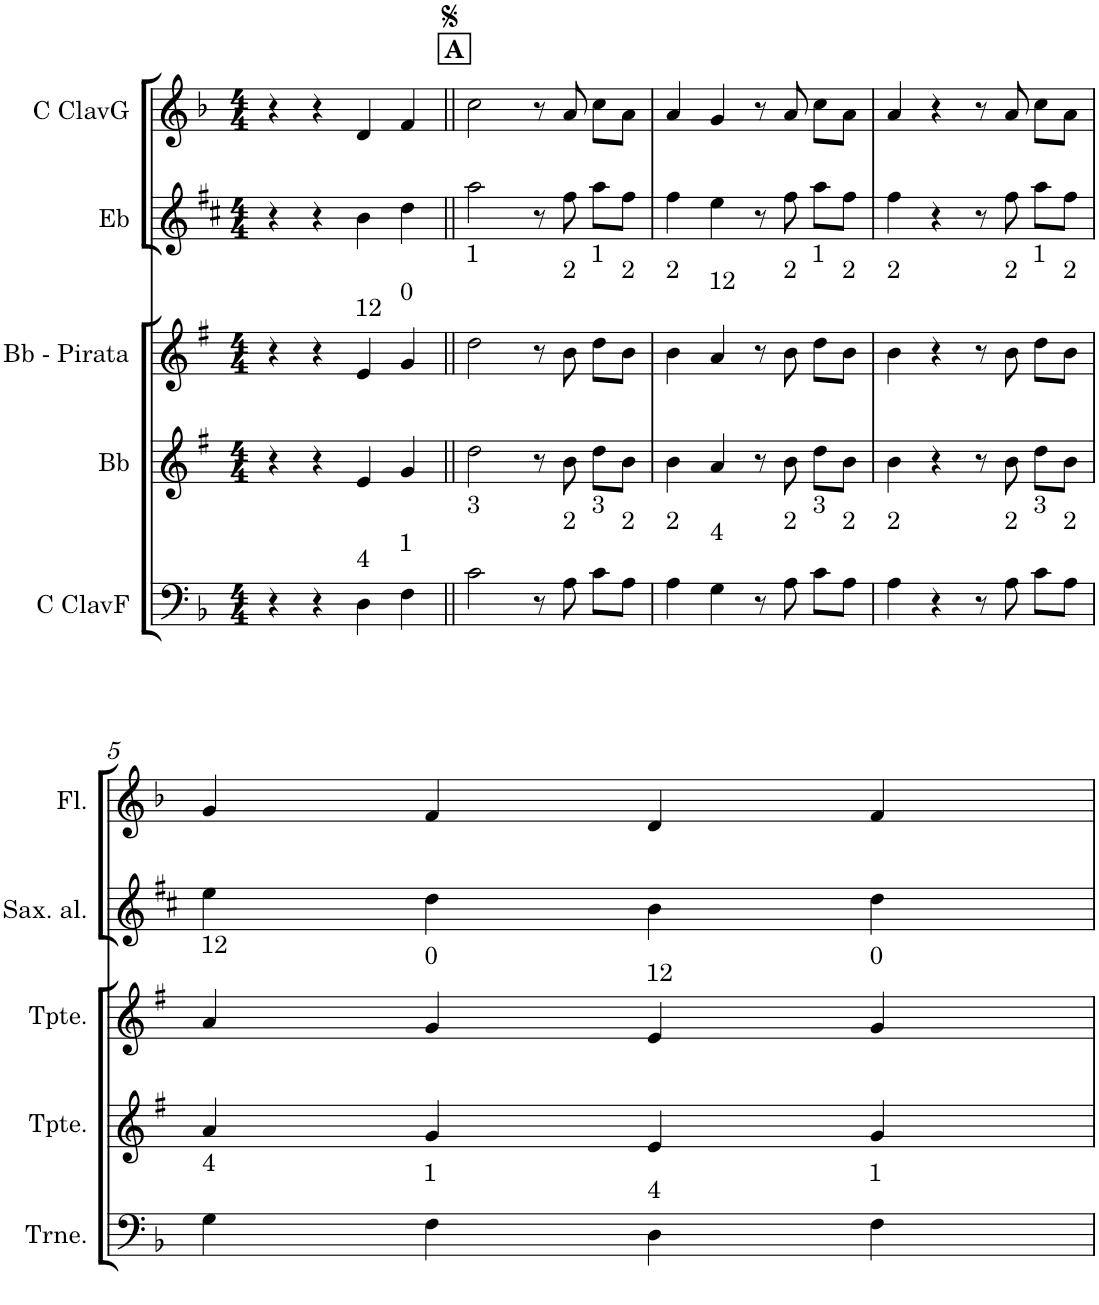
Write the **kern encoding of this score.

**kern	**kern	**kern	**kern	**kern
*part5	*part4	*part3	*part2	*part1
*staff5	*staff4	*staff3	*staff2	*staff1
*I"C ClavF	*I"Bb	*I"Bb - Pirata	*I"Eb	*I"C ClavG
*clefF4	*clefG2	*clefG2	*clefG2	*clefG2
*	*Trd1c2	*Trd1c2	*Trd5c9	*
*k[b-]	*k[f#]	*k[f#]	*k[f#c#]	*k[b-]
*F:	*G:	*G:	*D:	*F:
*M4/4	*M4/4	*M4/4	*M4/4	*M4/4
=1	=1	=1	=1	=1
4r	4r	4r	4r	4r
4r	4r	4r	4r	4r
!	!	!LO:TX:a:t=12	!	!
!LO:TX:a:t=4	!	!	!	!
4D\	4e/	4e/	4b\	4d/
!	!	!LO:TX:a:t=0	!	!
!LO:TX:a:t=1	!	!	!	!
4F\	4g/	4g/	4dd\	4f/
!!LO:REH:place=s1:a:B:cj:t=A
=2||	=2||	=2||	=2||	=2||
!	!	!LO:TX:a:t=1	!	!
!LO:TX:a:t=3	!	!	!	!
2c\	2dd\	2dd\	2aa\	2cc\
8r	8r	8r	8r	8r
!	!	!LO:TX:a:t=2	!	!
!LO:TX:a:t=2	!	!	!	!
8A\	8b\	8b\	8ff#\	8a/
!	!	!LO:TX:a:t=1	!	!
!LO:TX:a:t=3	!	!	!	!
8c\L	8dd\L	8dd\L	8aa\L	8cc\L
!	!	!LO:TX:a:t=2	!	!
!LO:TX:a:t=2	!	!	!	!
8A\J	8b\J	8b\J	8ff#\J	8a\J
=3	=3	=3	=3	=3
!	!	!LO:TX:a:t=2	!	!
!LO:TX:a:t=2	!	!	!	!
4A\	4b\	4b\	4ff#\	4a/
!	!	!LO:TX:a:t=12	!	!
!LO:TX:a:t=4	!	!	!	!
4G\	4a/	4a/	4ee\	4g/
8r	8r	8r	8r	8r
!	!	!LO:TX:a:t=2	!	!
!LO:TX:a:t=2	!	!	!	!
8A\	8b\	8b\	8ff#\	8a/
!	!	!LO:TX:a:t=1	!	!
!LO:TX:a:t=3	!	!	!	!
8c\L	8dd\L	8dd\L	8aa\L	8cc\L
!	!	!LO:TX:a:t=2	!	!
!LO:TX:a:t=2	!	!	!	!
8A\J	8b\J	8b\J	8ff#\J	8a\J
=4	=4	=4	=4	=4
!	!	!LO:TX:a:t=2	!	!
!LO:TX:a:t=2	!	!	!	!
4A\	4b\	4b\	4ff#\	4a/
4r	4r	4r	4r	4r
8r	8r	8r	8r	8r
!	!	!LO:TX:a:t=2	!	!
!LO:TX:a:t=2	!	!	!	!
8A\	8b\	8b\	8ff#\	8a/
!	!	!LO:TX:a:t=1	!	!
!LO:TX:a:t=3	!	!	!	!
8c\L	8dd\L	8dd\L	8aa\L	8cc\L
!	!	!LO:TX:a:t=2	!	!
!LO:TX:a:t=2	!	!	!	!
8A\J	8b\J	8b\J	8ff#\J	8a\J
!!LO:LB:g=z
=5	=5	=5	=5	=5
!	!	!LO:TX:a:t=12	!	!
!LO:TX:a:t=4	!	!	!	!
4G\	4a/	4a/	4ee\	4g/
!	!	!LO:TX:a:t=0	!	!
!LO:TX:a:t=1	!	!	!	!
4F\	4g/	4g/	4dd\	4f/
!	!	!LO:TX:a:t=12	!	!
!LO:TX:a:t=4	!	!	!	!
4D\	4e/	4e/	4b\	4d/
!	!	!LO:TX:a:t=0	!	!
!LO:TX:a:t=1	!	!	!	!
4F\	4g/	4g/	4dd\	4f/
=	=	=	=	=
*-	*-	*-	*-	*-
